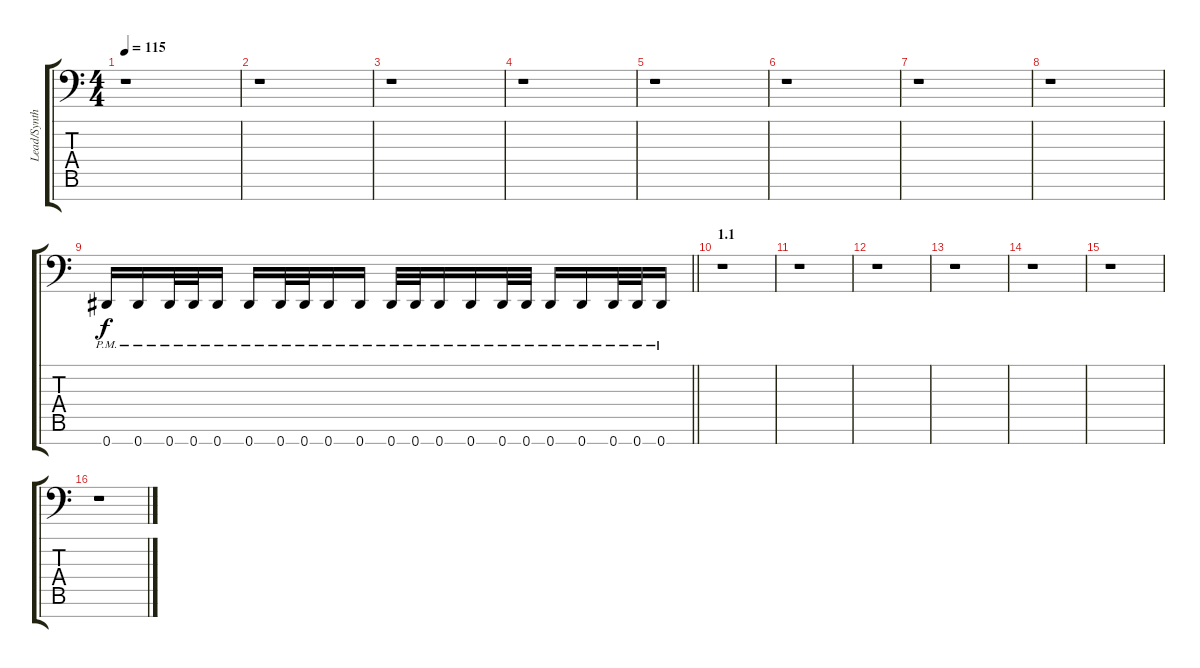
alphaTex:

\track ("Lead/Synth" "Lead/Synth") {instrument distortionguitar}
\staff {score tabs}
\tuning (A3 Eb3 B2 Gb2 Db2 Ab1 Eb1) {hide}
\ts (4 4)
\tempo 115
\clef f4
\ks c
r.1{dy f} |
r.1 |
r.1 |
r.1 |
r.1 |
r.1 |
r.1 |
r.1 |
\barLineRight lightlight
0.7{pm}.16 0.7{pm}.16 0.7{pm}.32 0.7{pm}.32 0.7{pm}.16 0.7{pm}.16 0.7{pm}.32 0.7{pm}.32 0.7{pm}.16 0.7{pm}.16 0.7{pm}.32 0.7{pm}.32 0.7{pm}.16 0.7{pm}.16 0.7{pm}.32 0.7{pm}.32 0.7{pm}.16 0.7{pm}.16 0.7{pm}.32 0.7{pm}.32 0.7{pm}.16 |
\section ("" "1.1")
r.1 |
r.1 |
r.1 |
r.1 |
r.1 |
r.1 |
r.1
